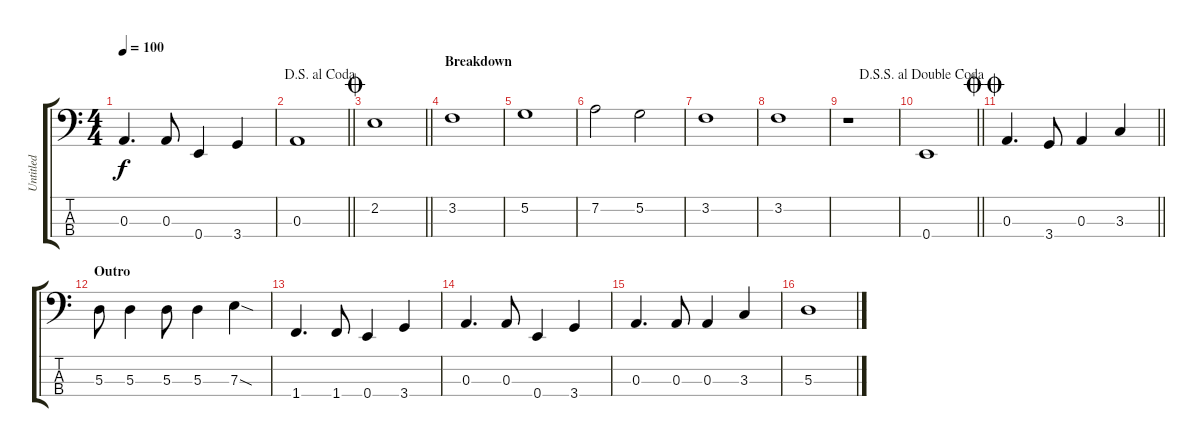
\track ("Untitled" "Untitled") {instrument electricbasspick}
\staff {score tabs}
\tuning (G2 D2 A1 E1) {hide}
\ts (4 4)
\tempo 100
\clef f4
\ks c
0.3.4{d dy f} 0.3.8 0.4.4 3.4.4 |
\jump dalsegnoalcoda
\barLineRight lightlight
0.3.1 |
\jump coda
\barLineRight lightlight
2.2.1 |
\section ("" "Breakdown")
3.2.1 |
5.2.1 |
7.2.2 5.2.2 |
3.2.1 |
3.2.1 |
r.1 |
\jump dalsegnosegnoaldoublecoda
\barLineRight lightlight
0.4.1 |
\jump doublecoda
\barLineRight lightlight
0.3.4{d} 3.4.8 0.3.4 3.3.4 |
\section ("" "Outro")
5.3.8 5.3.4 5.3.8 5.3.4 7.3{sod}.4 |
1.4.4{d} 1.4.8 0.4.4 3.4.4 |
0.3.4{d} 0.3.8 0.4.4 3.4.4 |
0.3.4{d} 0.3.8 0.3.4 3.3.4 |
5.3.1
